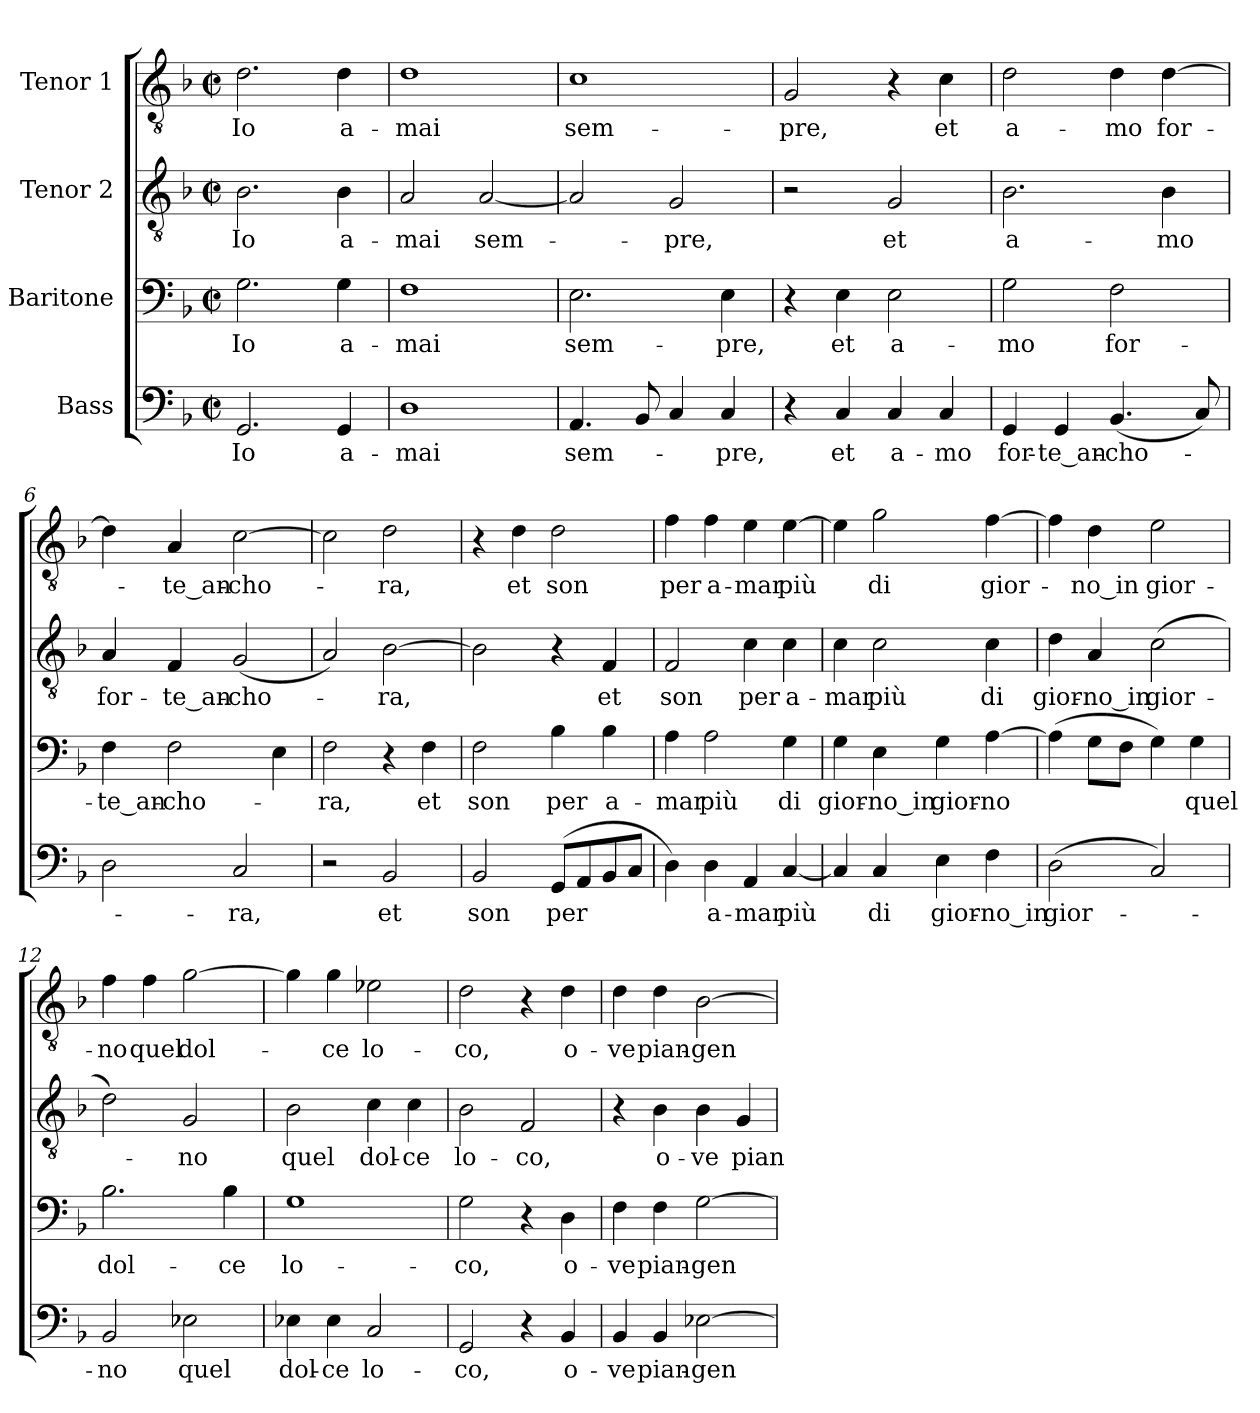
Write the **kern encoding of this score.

**kern	**text	**kern	**text	**kern	**text	**kern	**text
*part4	*part4	*part3	*part3	*part2	*part2	*part1	*part1
*staff4	*staff4	*staff3	*staff3	*staff2	*staff2	*staff1	*staff1
*I"Bass	*	*I"Baritone	*	*I"Tenor 2	*	*I"Tenor 1	*
*clefF4	*	*clefF4	*	*clefGv2	*	*clefGv2	*
*k[b-]	*	*k[b-]	*	*k[b-]	*	*k[b-]	*
*F:	*	*F:	*	*F:	*	*F:	*
*M2/2	*	*M2/2	*	*M2/2	*	*M2/2	*
*met(c|)	*	*met(c|)	*	*met(c|)	*	*met(c|)	*
=1	=1	=1	=1	=1	=1	=1	=1
2.GG/	Io	2.G\	Io	2.B-\	Io	2.d\	Io
4GG/	a-	4G\	a-	4B-\	a-	4d\	a-
=2	=2	=2	=2	=2	=2	=2	=2
1D	-mai	1F	-mai	2A/	-mai	1d	-mai
.	.	.	.	[2A/	sem-	.	.
=3	=3	=3	=3	=3	=3	=3	=3
4.AA/	sem-	2.E\	sem-	2A/]	.	1c	sem-
8BB-/	.	.	.	.	.	.	.
4C/	.	.	.	2G/	-pre,	.	.
4C/	-pre,	4E\	-pre,	.	.	.	.
=4	=4	=4	=4	=4	=4	=4	=4
4r	.	4r	.	2r	.	2G/	-pre,
4C/	et	4E\	et	.	.	.	.
4C/	a-	2E\	a-	2G/	et	4r	.
4C/	-mo	.	.	.	.	4c\	et
=5	=5	=5	=5	=5	=5	=5	=5
4GG/	for-	2G\	-mo	2.B-\	a-	2d\	a-
4GG/	-te_an-	.	.	.	.	.	.
(4.BB-/	-cho-	2F\	for-	.	.	4d\	-mo
.	.	.	.	4B-\	-mo	[4d\	for-
8C/)	.	.	.	.	.	.	.
!!LO:LB:g=z
=6	=6	=6	=6	=6	=6	=6	=6
2D\	.	4F\	-te_an-	4A/	for-	4d\]	.
.	.	2F\	-cho-	4F/	-te_an-	4A/	-te_an-
2C/	-ra,	.	.	(2G/	-cho-	[2c\	-cho-
.	.	4E\	.	.	.	.	.
=7	=7	=7	=7	=7	=7	=7	=7
2r	.	2F\	-ra,	2A/)	.	2c\]	.
2BB-/	et	4r	.	[2B-\	-ra,	2d\	-ra,
.	.	4F\	et	.	.	.	.
=8	=8	=8	=8	=8	=8	=8	=8
2BB-/	son	2F\	son	2B-\]	.	4r	.
.	.	.	.	.	.	4d\	et
(8GG/L	per	4B-\	per	4r	.	2d\	son
8AA/	.	.	.	.	.	.	.
8BB-/	.	4B-\	a-	4F/	et	.	.
8C/J	.	.	.	.	.	.	.
=9	=9	=9	=9	=9	=9	=9	=9
4D\)	.	4A\	-mar	2F/	son	4f\	per
4D\	a-	2A\	più	.	.	4f\	a-
4AA/	-mar	.	.	4c\	per	4e\	-mar
[4C/	più	4G\	di	4c\	a-	[4e\	più
=10	=10	=10	=10	=10	=10	=10	=10
4C/]	.	4G\	gior-	4c\	-mar	4e\]	.
4C/	di	4E\	-no_in	2c\	più	2g\	di
4E\	gior-	4G\	gior-	.	.	.	.
4F\	-no_in	[4A\	-no	4c\	di	[4f\	gior-
!!LO:PB:g=z
=11	=11	=11	=11	=11	=11	=11	=11
(2D\	gior-	(4A\]	.	4d\	gior-	4f\]	.
.	.	8G\L	.	4A/	-no_in	4d\	-no_in
.	.	8F\J	.	.	.	.	.
2C/)	.	4G\)	.	(2c\	gior-	2e\	gior-
.	.	4G\	quel	.	.	.	.
=12	=12	=12	=12	=12	=12	=12	=12
2BB-/	-no	2.B-\	dol-	2d\)	.	4f\	-no
.	.	.	.	.	.	4f\	quel
2E-X\	quel	.	.	2G/	-no	[2g\	dol-
.	.	4B-\	-ce	.	.	.	.
=13	=13	=13	=13	=13	=13	=13	=13
4E-X\	dol-	1G	lo-	2B-\	quel	4g\]	.
4E-\	-ce	.	.	.	.	4g\	-ce
2C/	lo-	.	.	4c\	dol-	2e-X\	lo-
.	.	.	.	4c\	-ce	.	.
=14	=14	=14	=14	=14	=14	=14	=14
2GG/	-co,	2G\	-co,	2B-\	lo-	2d\	-co,
4r	.	4r	.	2F/	-co,	4r	.
4BB-/	o-	4D\	o-	.	.	4d\	o-
=15	=15	=15	=15	=15	=15	=15	=15
4BB-/	-ve	4F\	-ve	4r	.	4d\	-ve
4BB-/	pian-	4F\	pian-	4B-\	o-	4d\	pian-
[2E-X\	-gen-	[2G\	-gen-	4B-\	-ve	[2B-\	-gen-
.	.	.	.	4G/	pian-	.	.
=	=	=	=	=	=	=	=
*-	*-	*-	*-	*-	*-	*-	*-
